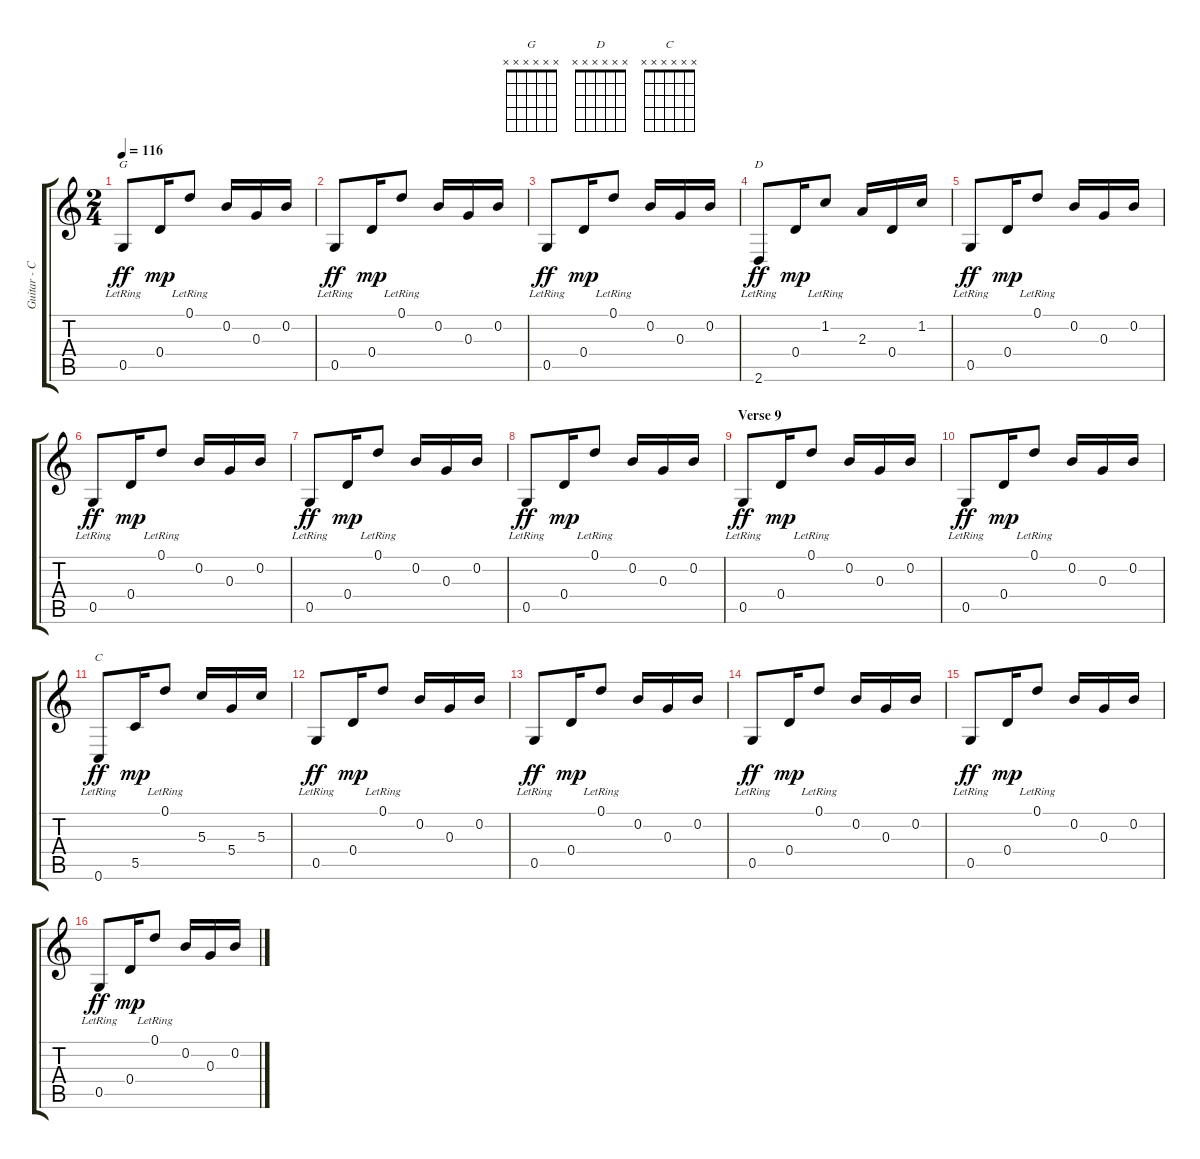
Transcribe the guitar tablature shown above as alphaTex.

\track ("Guitar - CGDGBD" "Guitar - C") {instrument acousticguitarnylon}
\staff {score tabs}
\tuning (D4 B3 G3 D3 G2 C2) {hide}
\chord ("G" x x x x x x) {firstfret 0}
\chord ("D" x x x x x x) {firstfret 0}
\chord ("C" x x x x x x) {firstfret 0}
\ts (2 4)
\tempo 116
\clef g2
\ks c
0.5{lr}.8{ch "G" dy ff} 0.4.16{dy mp} 0.1{lr}.8 0.2.16 0.3.16 0.2.16 |
0.5{lr}.8{dy ff} 0.4.16{dy mp} 0.1{lr}.8 0.2.16 0.3.16 0.2.16 |
0.5{lr}.8{dy ff} 0.4.16{dy mp} 0.1{lr}.8 0.2.16 0.3.16 0.2.16 |
2.6{lr}.8{ch "D" dy ff} 0.4.16{dy mp} 1.2{lr}.8 2.3.16 0.4.16 1.2.16 |
0.5{lr}.8{dy ff} 0.4.16{dy mp} 0.1{lr}.8 0.2.16 0.3.16 0.2.16 |
0.5{lr}.8{dy ff} 0.4.16{dy mp} 0.1{lr}.8 0.2.16 0.3.16 0.2.16 |
0.5{lr}.8{dy ff} 0.4.16{dy mp} 0.1{lr}.8 0.2.16 0.3.16 0.2.16 |
0.5{lr}.8{dy ff} 0.4.16{dy mp} 0.1{lr}.8 0.2.16 0.3.16 0.2.16 |
\section ("" "Verse 9")
0.5{lr}.8{dy ff} 0.4.16{dy mp} 0.1{lr}.8 0.2.16 0.3.16 0.2.16 |
0.5{lr}.8{dy ff} 0.4.16{dy mp} 0.1{lr}.8 0.2.16 0.3.16 0.2.16 |
0.6{lr}.8{ch "C" dy ff} 5.5.16{dy mp} 0.1{lr}.8 5.3.16 5.4.16 5.3.16 |
0.5{lr}.8{dy ff} 0.4.16{dy mp} 0.1{lr}.8 0.2.16 0.3.16 0.2.16 |
0.5{lr}.8{dy ff} 0.4.16{dy mp} 0.1{lr}.8 0.2.16 0.3.16 0.2.16 |
0.5{lr}.8{dy ff} 0.4.16{dy mp} 0.1{lr}.8 0.2.16 0.3.16 0.2.16 |
0.5{lr}.8{dy ff} 0.4.16{dy mp} 0.1{lr}.8 0.2.16 0.3.16 0.2.16 |
0.5{lr}.8{dy ff} 0.4.16{dy mp} 0.1{lr}.8 0.2.16 0.3.16 0.2.16
